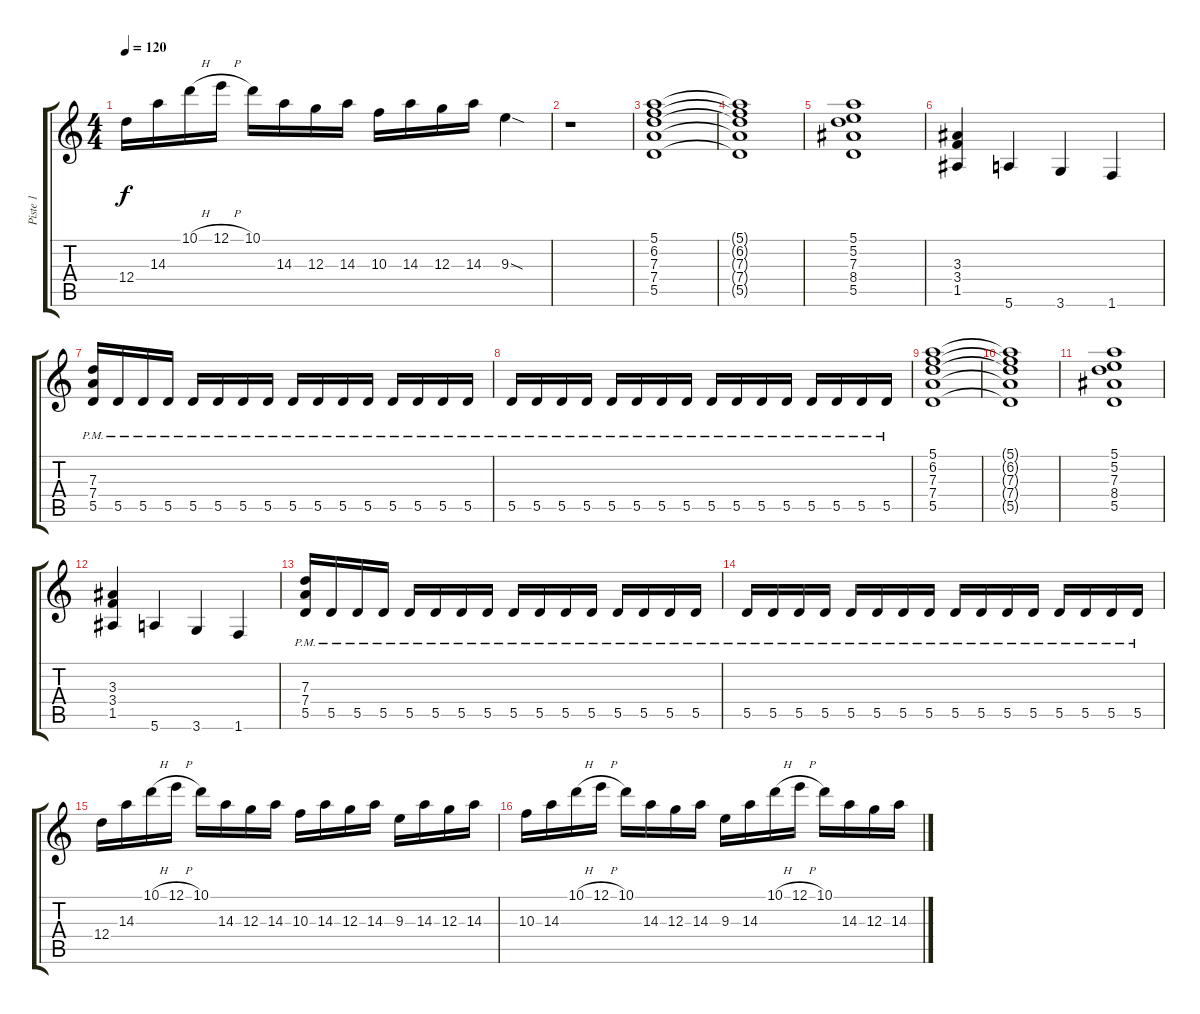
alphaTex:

\track ("Piste 1" "Piste 1") {instrument distortionguitar}
\staff {score tabs}
\tuning (E4 B3 G3 D3 A2 E2) {hide}
\ts (4 4)
\tempo 120
\clef g2
\ks c
12.4.16{dy f} 14.3.16 10.1{h}.16 12.1{h}.16 10.1.16 14.3.16 12.3.16 14.3.16 10.3.16 14.3.16 12.3.16 14.3.16 9.3{sod}.4 |
r.1 |
(5.1 6.2 7.3 7.4 5.5).1 |
(5.1{t} 6.2{t} 7.3{t} 7.4{t} 5.5{t}).1 |
(5.1 5.2 7.3 8.4 5.5).1 |
(3.3 3.4 1.5).4 5.6.4 3.6.4 1.6.4 |
(7.3 7.4 5.5{pm}).16 5.5{pm}.16 5.5{pm}.16 5.5{pm}.16 5.5{pm}.16 5.5{pm}.16 5.5{pm}.16 5.5{pm}.16 5.5{pm}.16 5.5{pm}.16 5.5{pm}.16 5.5{pm}.16 5.5{pm}.16 5.5{pm}.16 5.5{pm}.16 5.5{pm}.16 |
5.5{pm}.16 5.5{pm}.16 5.5{pm}.16 5.5{pm}.16 5.5{pm}.16 5.5{pm}.16 5.5{pm}.16 5.5{pm}.16 5.5{pm}.16 5.5{pm}.16 5.5{pm}.16 5.5{pm}.16 5.5{pm}.16 5.5{pm}.16 5.5{pm}.16 5.5{pm}.16 |
(5.1 6.2 7.3 7.4 5.5).1 |
(5.1{t} 6.2{t} 7.3{t} 7.4{t} 5.5{t}).1 |
(5.1 5.2 7.3 8.4 5.5).1 |
(3.3 3.4 1.5).4 5.6.4 3.6.4 1.6.4 |
(7.3 7.4 5.5{pm}).16 5.5{pm}.16 5.5{pm}.16 5.5{pm}.16 5.5{pm}.16 5.5{pm}.16 5.5{pm}.16 5.5{pm}.16 5.5{pm}.16 5.5{pm}.16 5.5{pm}.16 5.5{pm}.16 5.5{pm}.16 5.5{pm}.16 5.5{pm}.16 5.5{pm}.16 |
5.5{pm}.16 5.5{pm}.16 5.5{pm}.16 5.5{pm}.16 5.5{pm}.16 5.5{pm}.16 5.5{pm}.16 5.5{pm}.16 5.5{pm}.16 5.5{pm}.16 5.5{pm}.16 5.5{pm}.16 5.5{pm}.16 5.5{pm}.16 5.5{pm}.16 5.5{pm}.16 |
12.4.16 14.3.16 10.1{h}.16 12.1{h}.16 10.1.16 14.3.16 12.3.16 14.3.16 10.3.16 14.3.16 12.3.16 14.3.16 9.3.16 14.3.16 12.3.16 14.3.16 |
10.3.16 14.3.16 10.1{h}.16 12.1{h}.16 10.1.16 14.3.16 12.3.16 14.3.16 9.3.16 14.3.16 10.1{h}.16 12.1{h}.16 10.1.16 14.3.16 12.3.16 14.3.16
